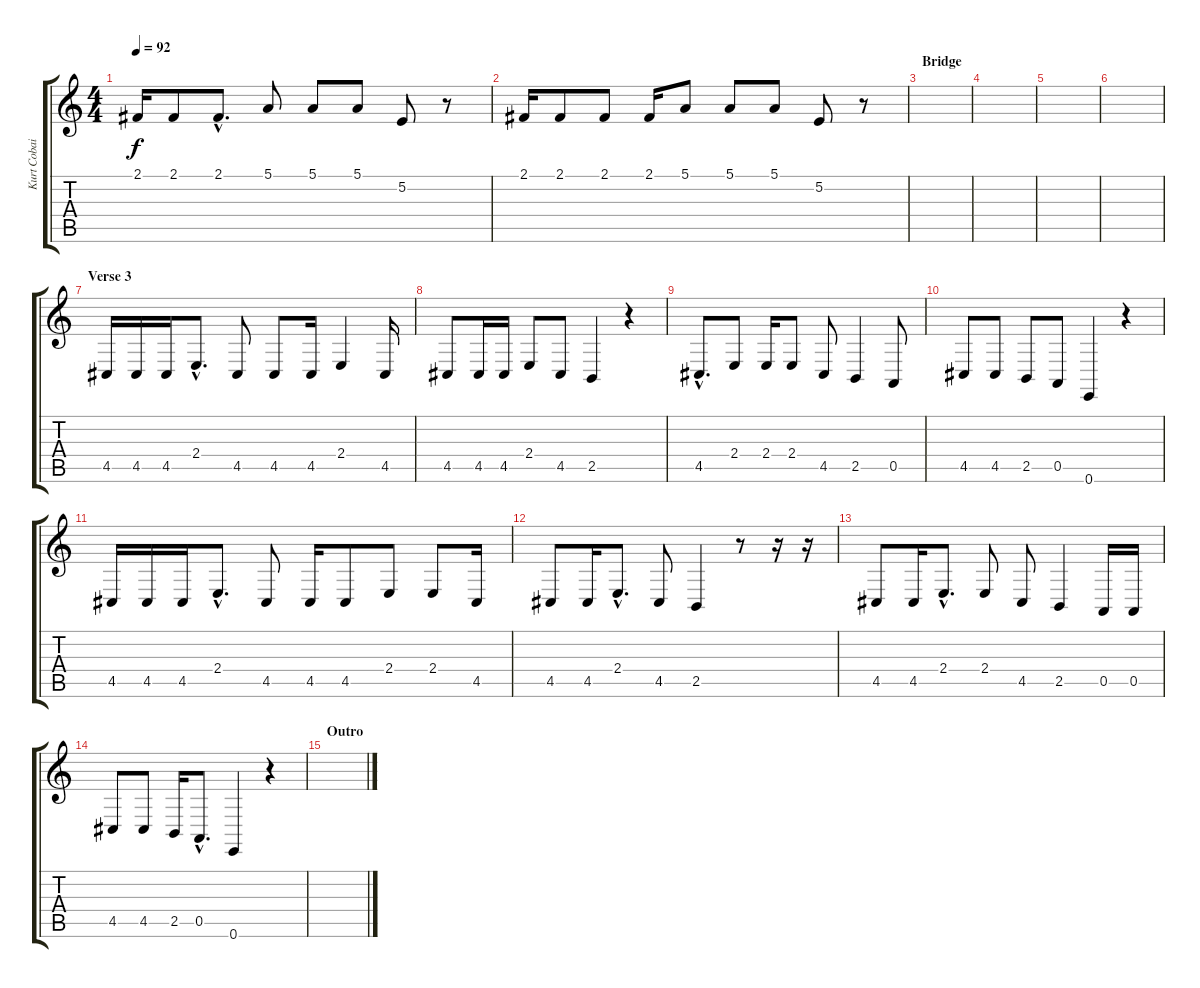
\track ("Kurt Cobain - Voice I" "Kurt Cobai") {instrument clarinet}
\staff {score tabs}
\tuning (E4 B3 G3 D3 A2 E2) {hide}
\ts (4 4)
\tempo 92
\clef g2
\ks c
2.1.16{dy f} 2.1.8 2.1{hac}.8{d} 5.1.8 5.1.8 5.1.8 5.2.8 r.8 |
2.1.16 2.1.8 2.1.8 2.1.16 5.1.8 5.1.8 5.1.8 5.2.8 r.8 |
\section ("" "Bridge")
|
|
|
|
\section ("" "Verse 3")
4.5.16 4.5.16 4.5.16 2.4{hac}.8{d} 4.5.8 4.5.8 4.5.16 2.4.4 4.5.16 |
4.5.8 4.5.16 4.5.16 2.4.8 4.5.8 2.5.4 r.4 |
4.5{hac}.8{d} 2.4.8 2.4.16 2.4.8 4.5.8 2.5.4 0.5.8 |
4.5.8 4.5.8 2.5.8 0.5.8 0.6.4 r.4 |
4.5.16 4.5.16 4.5.16 2.4{hac}.8{d} 4.5.8 4.5.16 4.5.8 2.4.8 2.4.8 4.5.16 |
4.5.8 4.5.16 2.4{hac}.8{d} 4.5.8 2.5.4 r.8 r.16 r.16 |
4.5.8 4.5.16 2.4{hac}.8{d} 2.4.8 4.5.8 2.5.4 0.5.16 0.5.16 |
4.5.8 4.5.8 2.5.16 0.5{hac}.8{d} 0.6.4 r.4 |
\section ("" "Outro")
